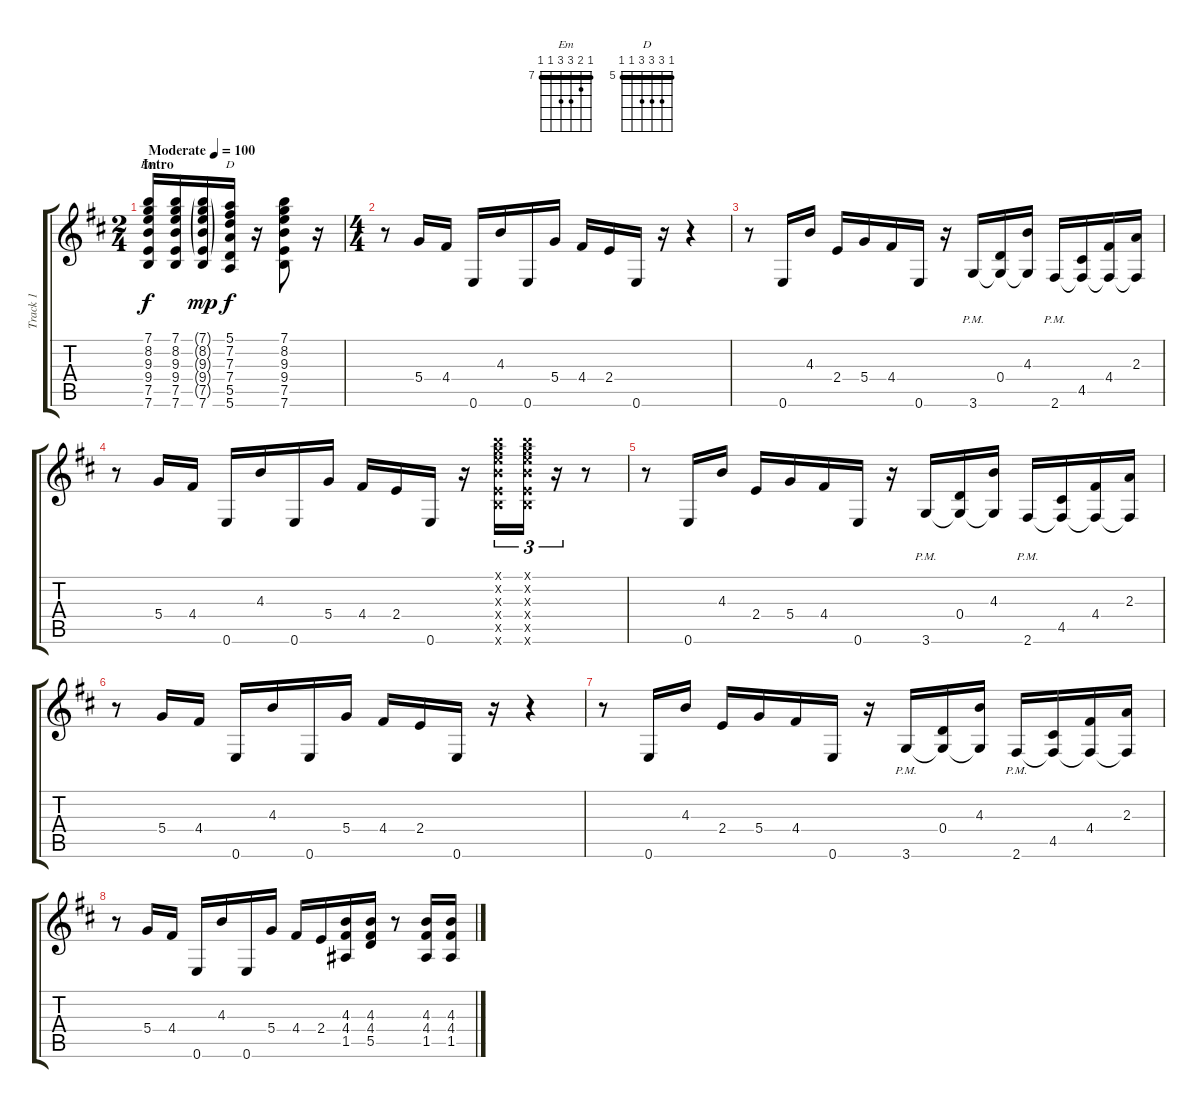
\track ("Track 1" "Track 1") {instrument overdrivenguitar}
\staff {score tabs}
\tuning (E4 B3 G3 D3 A2 E2) {hide}
\chord ("Em" 7 8 9 9 7 7) {firstfret 7 barre 7}
\chord ("D" 5 7 7 7 5 5) {firstfret 5 barre 5}
\ts (2 4)
\section ("" "Intro")
\tempo (100 "Moderate")
\clef g2
\ks bminor
(7.1 8.2 9.3 9.4 7.5 7.6).16{ch "Em" dy f instrument overdrivenguitar} (7.1 8.2 9.3 9.4 7.5 7.6).16 (7.1{g} 8.2{g} 9.3{g} 9.4{g} 7.5{g} 7.6).16{dy mp} (5.1 7.2 7.3 7.4 5.5 5.6).16{ch "D" dy f} r.16 (7.1 8.2 9.3 9.4 7.5 7.6).8 r.16 |
\ts (4 4)
r.8 5.4.16 4.4.16 0.6.16 4.3.16 0.6.16 5.4.16 4.4.16 2.4.16 0.6.16 r.16 r.4 |
r.8 0.6.16 4.3.16 2.4.16 5.4.16 4.4.16 0.6.16 r.16 3.6{pm}.16 (0.4 3.6{t}).16 (4.3 3.6{t}).16 2.6{pm}.16 (4.5 2.6{t}).16 (4.4 2.6{t}).16 (2.3 2.6{t}).16 |
r.8 5.4.16 4.4.16 0.6.16 4.3.16 0.6.16 5.4.16 4.4.16 2.4.16 0.6.16 r.16 (7.1{x} 8.2{x} 9.3{x} 9.4{x} 7.5{x} 7.6{x}).16{tu (3 2)} (7.1{x} 8.2{x} 9.3{x} 9.4{x} 7.5{x} 7.6{x}).16{tu (3 2)} r.16{tu (3 2)} r.8 |
r.8 0.6.16 4.3.16 2.4.16 5.4.16 4.4.16 0.6.16 r.16 3.6{pm}.16 (0.4 3.6{t}).16 (4.3 3.6{t}).16 2.6{pm}.16 (4.5 2.6{t}).16 (4.4 2.6{t}).16 (2.3 2.6{t}).16 |
r.8 5.4.16 4.4.16 0.6.16 4.3.16 0.6.16 5.4.16 4.4.16 2.4.16 0.6.16 r.16 r.4 |
r.8 0.6.16 4.3.16 2.4.16 5.4.16 4.4.16 0.6.16 r.16 3.6{pm}.16 (0.4 3.6{t}).16 (4.3 3.6{t}).16 2.6{pm}.16 (4.5 2.6{t}).16 (4.4 2.6{t}).16 (2.3 2.6{t}).16 |
r.8 5.4.16 4.4.16 0.6.16 4.3.16 0.6.16 5.4.16 4.4.16 2.4.16 (4.3 4.4 1.5).16 (4.3 4.4 5.5).16 r.8 (4.3 4.4 1.5).16 (4.3 4.4 1.5).16
